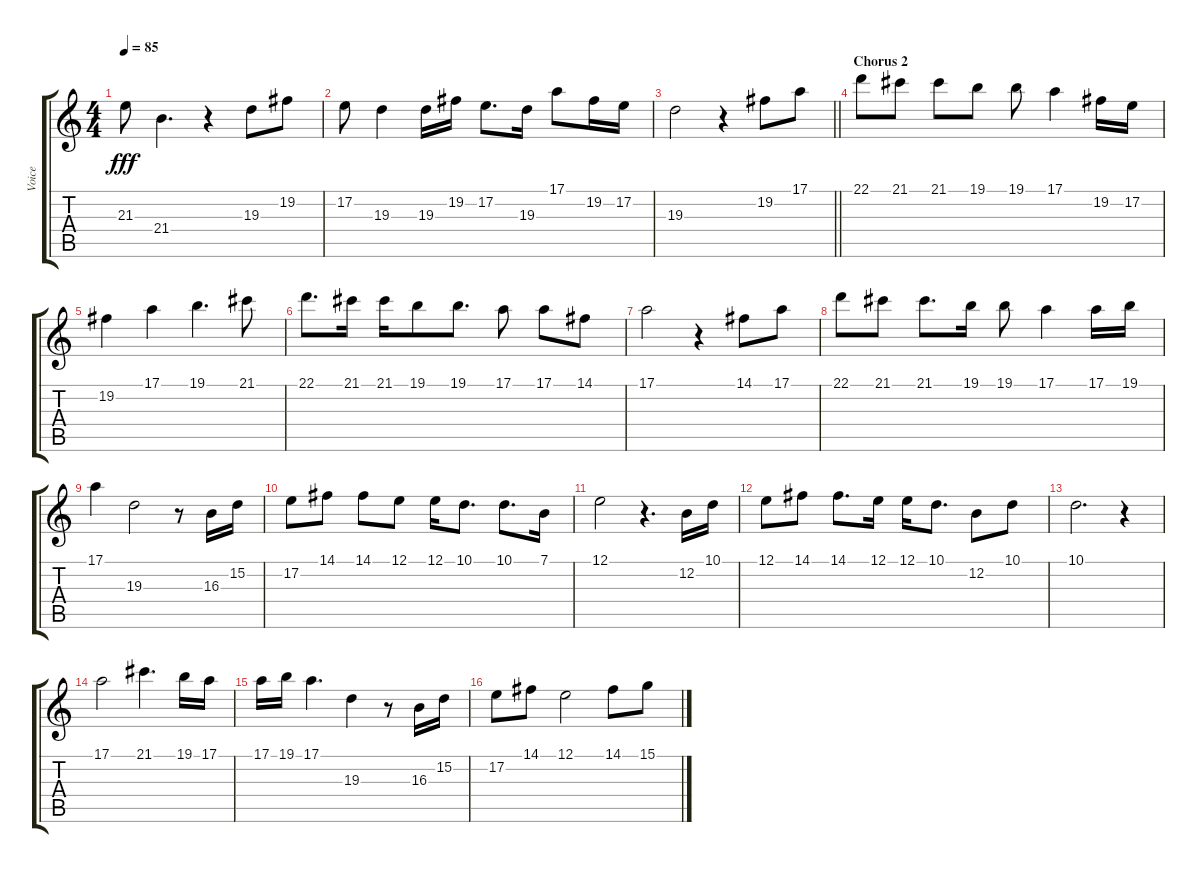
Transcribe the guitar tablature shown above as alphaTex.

\track ("Voice" "Voice") {instrument recorder}
\staff {score tabs}
\tuning (E4 B3 G3 D3 A2 E2) {hide}
\ts (4 4)
\tempo 85
\clef g2
\ks c
21.3.8{dy fff} 21.4.4{d} r.4 19.3.8 19.2.8 |
17.2.8 19.3.4 19.3.16 19.2.16 17.2.8{d} 19.3.16 17.1.8 19.2.16 17.2.16 |
\barLineRight lightlight
19.3.2 r.4 19.2.8 17.1.8 |
\section ("" "Chorus 2")
22.1.8 21.1.8 21.1.8 19.1.8 19.1.8 17.1.4 19.2.16 17.2.16 |
19.2.4 17.1.4 19.1.4{d} 21.1.8 |
22.1.8{d} 21.1.16 21.1.16 19.1.8 19.1.8{d} 17.1.8 17.1.8 14.1.8 |
17.1.2 r.4 14.1.8 17.1.8 |
22.1.8 21.1.8 21.1.8{d} 19.1.16 19.1.8 17.1.4 17.1.16 19.1.16 |
17.1.4 19.3.2 r.8 16.3.16 15.2.16 |
17.2.8 14.1.8 14.1.8 12.1.8 12.1.16 10.1.8{d} 10.1.8{d} 7.1.16 |
12.1.2 r.4{d} 12.2.16 10.1.16 |
12.1.8 14.1.8 14.1.8{d} 12.1.16 12.1.16 10.1.8{d} 12.2.8 10.1.8 |
10.1.2{d} r.4 |
17.1.2 21.1.4{d} 19.1.16 17.1.16 |
17.1.16 19.1.16 17.1.4{d} 19.3.4 r.8 16.3.16 15.2.16 |
17.2.8 14.1.8 12.1.2 14.1.8 15.1.8
